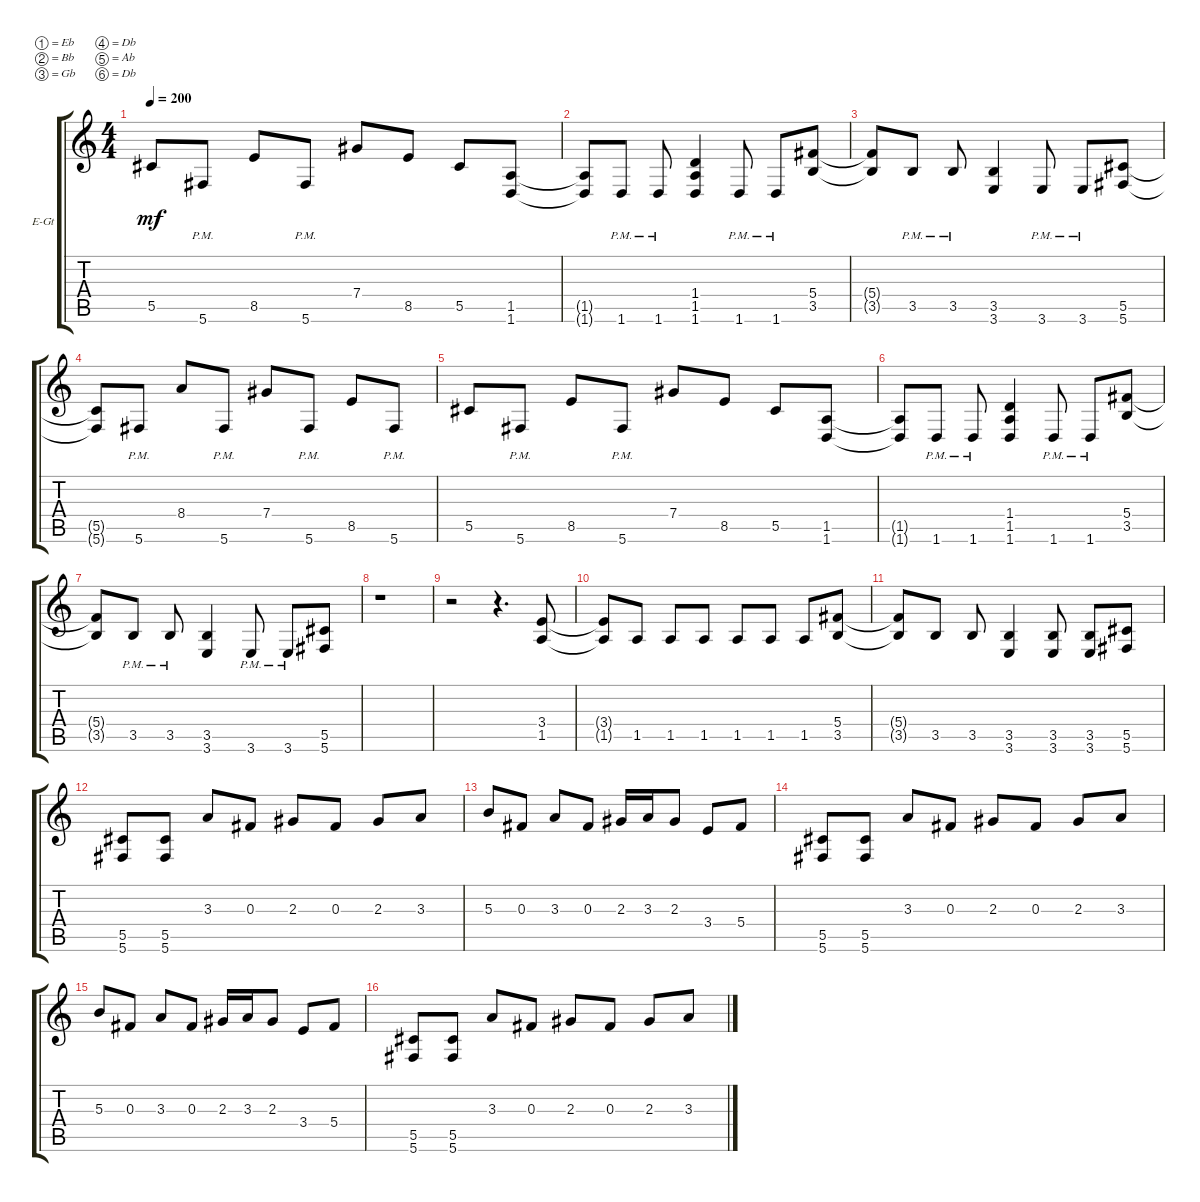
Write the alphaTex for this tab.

\bracketExtendMode groupsimilarinstruments
\firstSystemTrackNameOrientation horizontal
\otherSystemsTrackNameOrientation horizontal
\track ("Rythym Guitar" "E-Gt") {instrument electricguitarclean}
\staff {score tabs}
\tuning (Eb4 Bb3 Gb3 Db3 Ab2 Db2)
\ts (4 4)
\tempo 200
\clef g2
\ks c
5.5.8{dy mf} 5.6{pm}.8 8.5.8 5.6{pm}.8 7.4.8 8.5.8 5.5.8 (1.5 1.6).8 |
(1.5{t} 1.6{t}).8 1.6{pm}.8 1.6{pm}.8 (1.5 1.6 1.4).4 1.6{pm}.8 1.6{pm}.8 (3.5 5.4).8 |
(3.5{t} 5.4{t}).8 3.5{pm}.8 3.5{pm}.8 (3.6 3.5).4 3.6{pm}.8 3.6{pm}.8 (5.6 5.5).8 |
(5.6{t} 5.5{t}).8 5.6{pm}.8 8.4.8 5.6{pm}.8 7.4.8 5.6{pm}.8 8.5.8 5.6{pm}.8 |
5.5.8 5.6{pm}.8 8.5.8 5.6{pm}.8 7.4.8 8.5.8 5.5.8 (1.5 1.6).8 |
(1.5{t} 1.6{t}).8 1.6{pm}.8 1.6{pm}.8 (1.5 1.6 1.4).4 1.6{pm}.8 1.6{pm}.8 (3.5 5.4).8 |
(3.5{t} 5.4{t}).8 3.5{pm}.8 3.5{pm}.8 (3.6 3.5).4 3.6{pm}.8 3.6{pm}.8 (5.6 5.5).8 |
r.1 |
r.2 r.4{d} (1.5 3.4).8 |
(1.5{t} 3.4{t}).8 1.5.8 1.5.8 1.5.8 1.5.8 1.5.8 1.5.8 (3.5 5.4).8 |
(3.5{t} 5.4{t}).8 3.5.8 3.5.8 (3.6 3.5).4 (3.6 3.5).8 (3.6 3.5).8 (5.6 5.5).8 |
(5.6 5.5).8 (5.6 5.5).8 3.3.8 0.3.8 2.3.8 0.3.8 2.3.8 3.3.8 |
5.3.8 0.3.8 3.3.8 0.3.8 2.3.16 3.3.16 2.3.8 3.4.8 5.4.8 |
(5.6 5.5).8 (5.6 5.5).8 3.3.8 0.3.8 2.3.8 0.3.8 2.3.8 3.3.8 |
5.3.8 0.3.8 3.3.8 0.3.8 2.3.16 3.3.16 2.3.8 3.4.8 5.4.8 |
(5.6 5.5).8 (5.6 5.5).8 3.3.8 0.3.8 2.3.8 0.3.8 2.3.8 3.3.8
